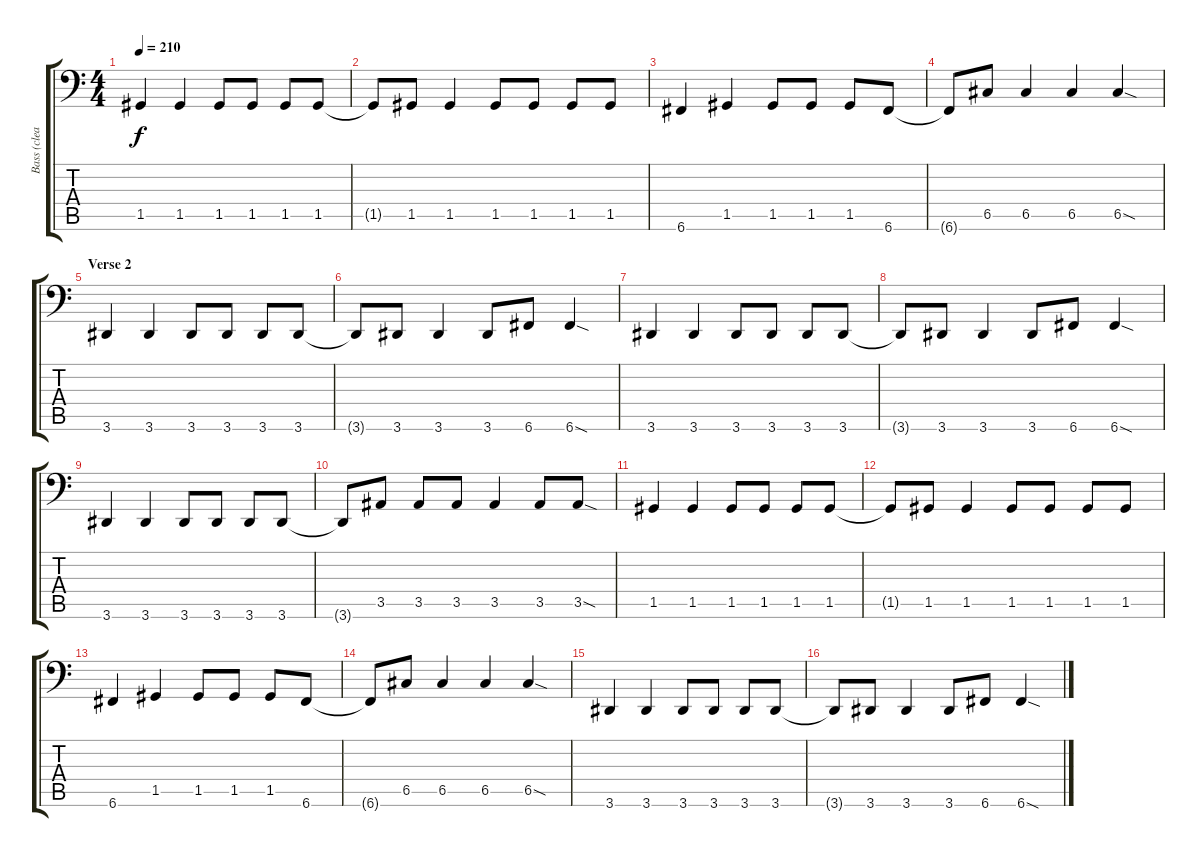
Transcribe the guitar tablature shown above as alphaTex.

\track ("Bass (clean)" "Bass (clea") {instrument electricbasspick}
\staff {score tabs}
\tuning (D3 A2 F2 C2 G1 C1) {hide}
\ts (4 4)
\tempo 210
\clef f4
\ks c
1.5.4{dy f} 1.5.4 1.5.8 1.5.8 1.5.8 1.5.8 |
1.5{t}.8 1.5.8 1.5.4 1.5.8 1.5.8 1.5.8 1.5.8 |
6.6.4 1.5.4 1.5.8 1.5.8 1.5.8 6.6.8 |
6.6{t}.8 6.5.8 6.5.4 6.5.4 6.5{sod}.4 |
\section ("" "Verse 2")
3.6.4 3.6.4 3.6.8 3.6.8 3.6.8 3.6.8 |
3.6{t}.8 3.6.8 3.6.4 3.6.8 6.6.8 6.6{sod}.4 |
3.6.4 3.6.4 3.6.8 3.6.8 3.6.8 3.6.8 |
3.6{t}.8 3.6.8 3.6.4 3.6.8 6.6.8 6.6{sod}.4 |
3.6.4 3.6.4 3.6.8 3.6.8 3.6.8 3.6.8 |
3.6{t}.8 3.5.8 3.5.8 3.5.8 3.5.4 3.5.8 3.5{sod}.8 |
1.5.4 1.5.4 1.5.8 1.5.8 1.5.8 1.5.8 |
1.5{t}.8 1.5.8 1.5.4 1.5.8 1.5.8 1.5.8 1.5.8 |
6.6.4 1.5.4 1.5.8 1.5.8 1.5.8 6.6.8 |
6.6{t}.8 6.5.8 6.5.4 6.5.4 6.5{sod}.4 |
3.6.4 3.6.4 3.6.8 3.6.8 3.6.8 3.6.8 |
3.6{t}.8 3.6.8 3.6.4 3.6.8 6.6.8 6.6{sod}.4
